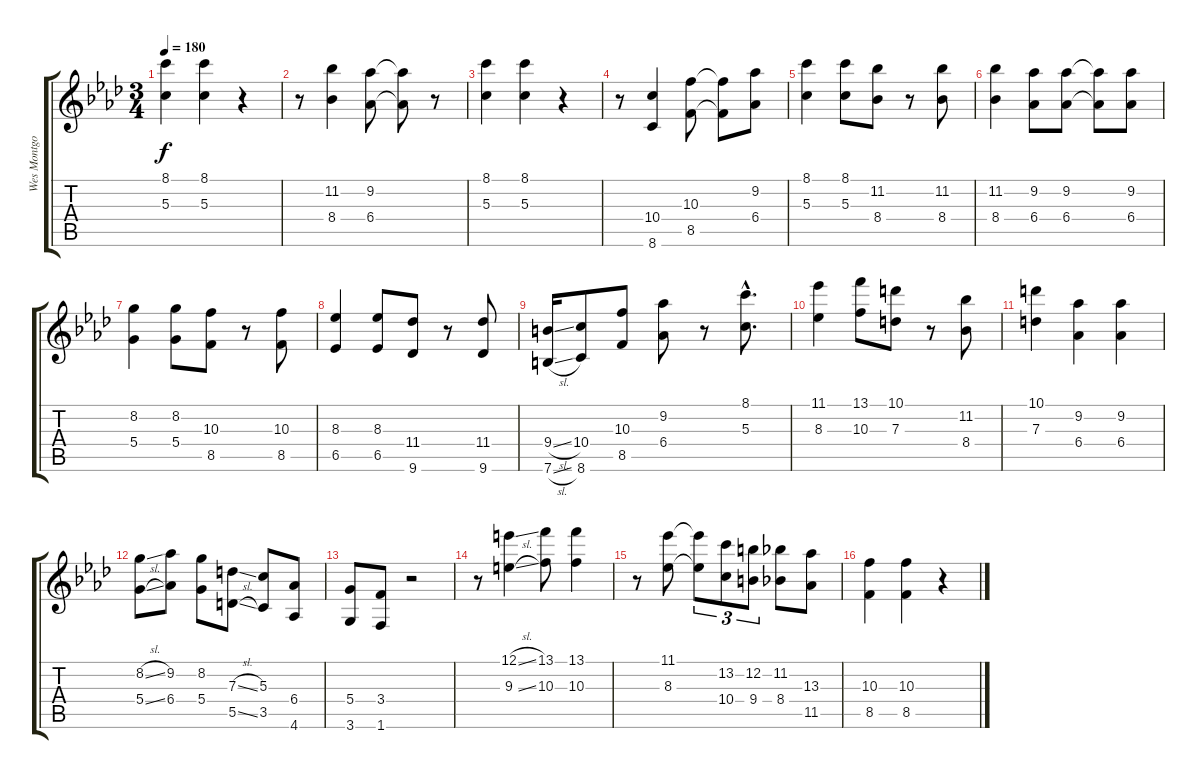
\track ("Wes Montgomery" "Wes Montgo") {instrument electricguitarjazz}
\staff {score tabs}
\tuning (E4 B3 G3 D3 A2 E2) {hide}
\ts (3 4)
\tempo 180
\clef g2
\ks ab
(8.1 5.3).4{dy f} (8.1 5.3).4 r.4 |
r.8 (11.2 8.4).4 (9.2 6.4).8 (9.2{t} 6.4{t}).8 r.8 |
(8.1 5.3).4 (8.1 5.3).4 r.4 |
r.8 (10.4 8.6).4 (10.3 8.5).8 (10.3{t} 8.5{t}).8 (9.2 6.4).8 |
(8.1 5.3).4 (8.1 5.3).8 (11.2 8.4).8 r.8 (11.2 8.4).8 |
(11.2 8.4).4 (9.2 6.4).8 (9.2 6.4).8 (9.2{t} 6.4{t}).8 (9.2 6.4).8 |
(8.2 5.4).4 (8.2 5.4).8 (10.3 8.5).8 r.8 (10.3 8.5).8 |
(8.3 6.5).4 (8.3 6.5).8 (11.4 9.6).8 r.8 (11.4 9.6).8 |
(9.4{sl} 7.6{sl}).16 (10.4 8.6).8 (10.3 8.5).8 (9.2 6.4).8 r.8 (8.1{hac} 5.3{hac}).8{d} |
(11.1 8.3).4 (13.1 10.3).8 (10.1 7.3).8 r.8 (11.2 8.4).8 |
(10.1 7.3).4 (9.2 6.4).4 (9.2 6.4).4 |
(8.2{sl} 5.4{sl}).8 (9.2 6.4).8 (8.2 5.4).8 (7.3{sl} 5.5{sl}).8 (5.3 3.5).8 (6.4 4.6).8 |
(5.4 3.6).8 (3.4 1.6).8 r.2 |
r.8 (12.1{sl} 9.3{sl}).4 (13.1 10.3).8 (13.1 10.3).4 |
r.8 (11.1 8.3).8 (11.1{t} 8.3{t}).8{tu (3 2)} (13.2 10.4).8{tu (3 2)} (12.2 9.4).8{tu (3 2)} (11.2 8.4).8 (13.3 11.5).8 |
(10.3 8.5).4 (10.3 8.5).4 r.4
